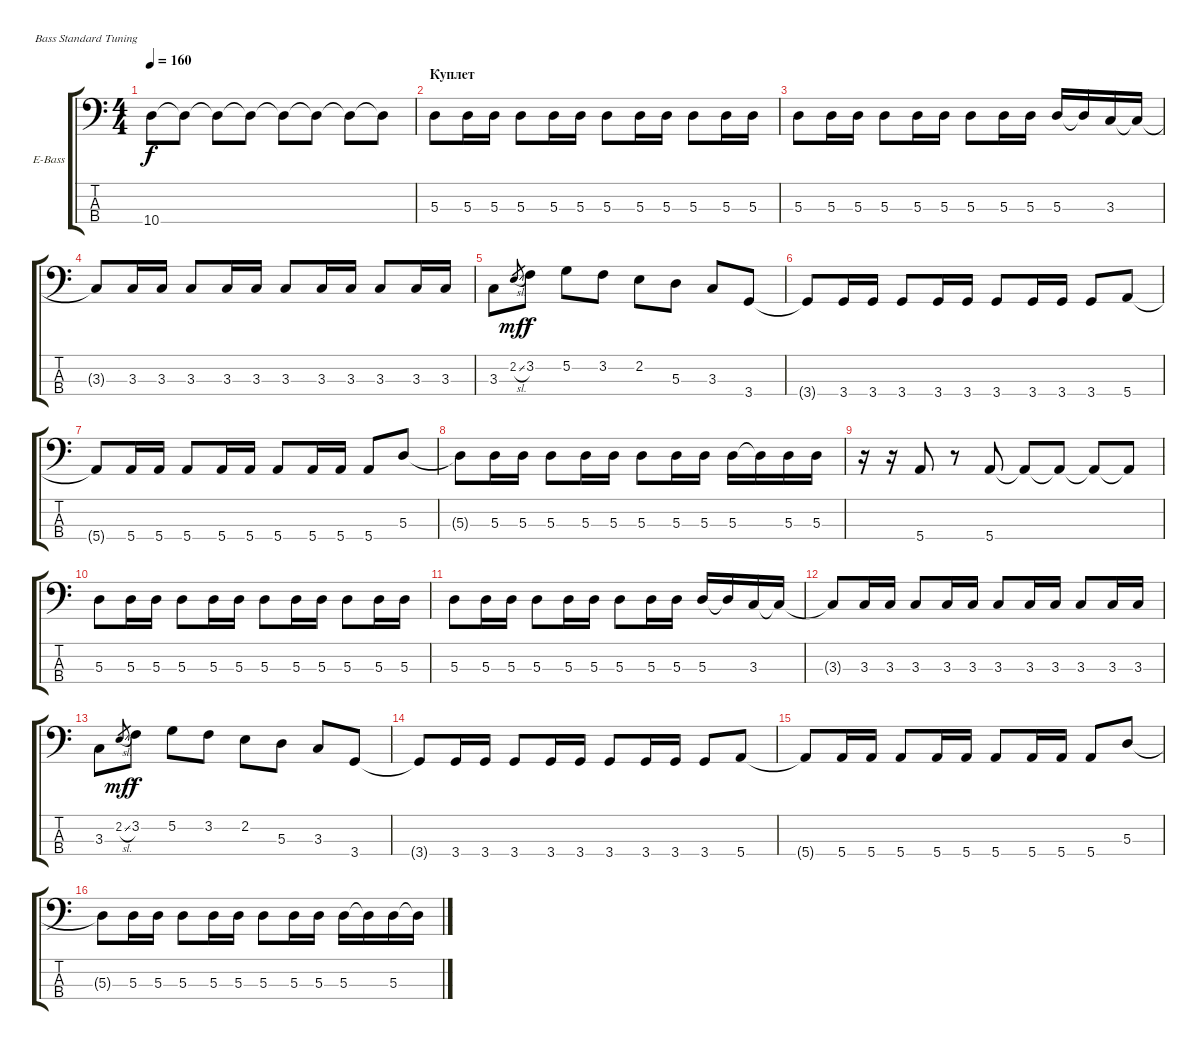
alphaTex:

\bracketExtendMode groupsimilarinstruments
\firstSystemTrackNameOrientation horizontal
\otherSystemsTrackNameOrientation horizontal
\track ("Алик Грановский" "E-Bass") {instrument electricbassfinger}
\staff {score tabs}
\tuning (G2 D2 A1 E1)
\ts (4 4)
\tempo 160
\clef f4
\ks c
10.4.8{dy f} 10.4{t}.8 10.4{t}.8 10.4{t}.8 10.4{t}.8 10.4{t}.8 10.4{t}.8 10.4{t}.8 |
\section ("" "Куплет")
5.3.8 5.3.16 5.3.16 5.3.8 5.3.16 5.3.16 5.3.8 5.3.16 5.3.16 5.3.8 5.3.16 5.3.16 |
5.3.8 5.3.16 5.3.16 5.3.8 5.3.16 5.3.16 5.3.8 5.3.16 5.3.16 5.3.16 5.3{t}.16 3.3.16 3.3{t}.16 |
3.3{t}.8 3.3.16 3.3.16 3.3.8 3.3.16 3.3.16 3.3.8 3.3.16 3.3.16 3.3.8 3.3.16 3.3.16 |
3.3.8 2.2{sl}.8{gr dy mf} 3.2.8{dy f} 5.2.8 3.2.8 2.2.8 5.3.8 3.3.8 3.4.8 |
3.4{t}.8 3.4.16 3.4.16 3.4.8 3.4.16 3.4.16 3.4.8 3.4.16 3.4.16 3.4.8 5.4.8 |
5.4{t}.8 5.4.16 5.4.16 5.4.8 5.4.16 5.4.16 5.4.8 5.4.16 5.4.16 5.4.8 5.3.8 |
5.3{t}.8 5.3.16 5.3.16 5.3.8 5.3.16 5.3.16 5.3.8 5.3.16 5.3.16 5.3.16 5.3{t}.16 5.3.16 5.3.16 |
r.16 r.16 5.4.8 r.8 5.4.8 5.4{t}.8 5.4{t}.8 5.4{t}.8 5.4{t}.8 |
5.3.8 5.3.16 5.3.16 5.3.8 5.3.16 5.3.16 5.3.8 5.3.16 5.3.16 5.3.8 5.3.16 5.3.16 |
5.3.8 5.3.16 5.3.16 5.3.8 5.3.16 5.3.16 5.3.8 5.3.16 5.3.16 5.3.16 5.3{t}.16 3.3.16 3.3{t}.16 |
3.3{t}.8 3.3.16 3.3.16 3.3.8 3.3.16 3.3.16 3.3.8 3.3.16 3.3.16 3.3.8 3.3.16 3.3.16 |
3.3.8 2.2{sl}.8{gr dy mf} 3.2.8{dy f} 5.2.8 3.2.8 2.2.8 5.3.8 3.3.8 3.4.8 |
3.4{t}.8 3.4.16 3.4.16 3.4.8 3.4.16 3.4.16 3.4.8 3.4.16 3.4.16 3.4.8 5.4.8 |
5.4{t}.8 5.4.16 5.4.16 5.4.8 5.4.16 5.4.16 5.4.8 5.4.16 5.4.16 5.4.8 5.3.8 |
5.3{t}.8 5.3.16 5.3.16 5.3.8 5.3.16 5.3.16 5.3.8 5.3.16 5.3.16 5.3.16 5.3{t}.16 5.3.16 5.3{t}.16
